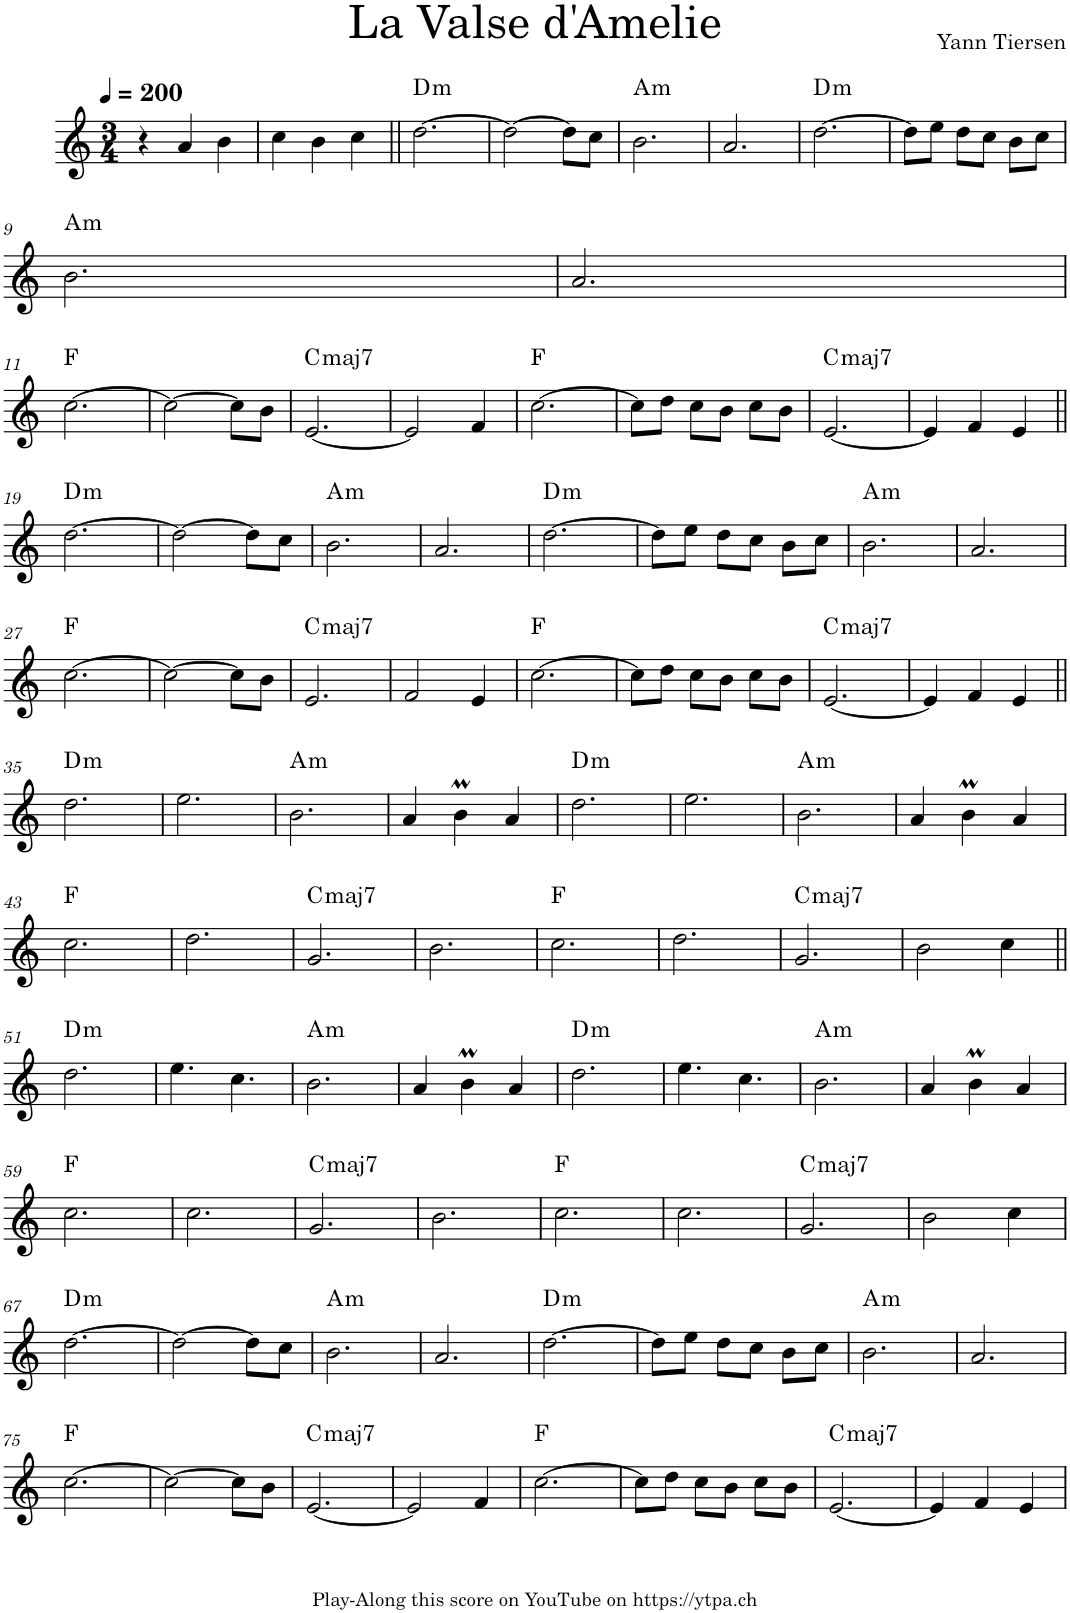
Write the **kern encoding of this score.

**kern	**harte
*part1	*part1
*staff1	*
*I"Piano	*
*I'Pno.	*
*clefG2	*
*k[]	*
*M3/4	*
*MM200	*
=1	=1
4r	.
4a/	.
4b\	.
=2	=2
4cc\	.
4b\	.
4cc\	.
=3||	=3||
!	!LO:H:kt=m
[2.dd\	D:min
=4	=4
2dd\_	.
8dd\L]	.
8cc\J	.
=5	=5
!	!LO:H:kt=m
2.b\	A:min
=6	=6
2.a/	.
=7	=7
!	!LO:H:kt=m
[2.dd\	D:min
=8	=8
8dd\L]	.
8ee\J	.
8dd\L	.
8cc\J	.
8b\L	.
8cc\J	.
!!LO:LB:g=z
=9	=9
!	!LO:H:kt=m
2.b\	A:min
=10	=10
2.a/	.
!!LO:LB:g=z
=11	=11
[2.cc\	F:maj
=12	=12
2cc\_	.
8cc\L]	.
8b\J	.
=13	=13
!	!LO:H:kt=maj7
[2.e/	C:maj7
=14	=14
2e/]	.
4f/	.
=15	=15
[2.cc\	F:maj
=16	=16
8cc\L]	.
8dd\J	.
8cc\L	.
8b\J	.
8cc\L	.
8b\J	.
=17	=17
!	!LO:H:kt=maj7
[2.e/	C:maj7
=18	=18
4e/]	.
4f/	.
4e/	.
!!LO:LB:g=z
=19||	=19||
!	!LO:H:kt=m
[2.dd\	D:min
=20	=20
2dd\_	.
8dd\L]	.
8cc\J	.
=21	=21
!	!LO:H:kt=m
2.b\	A:min
=22	=22
2.a/	.
=23	=23
!	!LO:H:kt=m
[2.dd\	D:min
=24	=24
8dd\L]	.
8ee\J	.
8dd\L	.
8cc\J	.
8b\L	.
8cc\J	.
=25	=25
!	!LO:H:kt=m
2.b\	A:min
=26	=26
2.a/	.
!!LO:LB:g=z
=27	=27
[2.cc\	F:maj
=28	=28
2cc\_	.
8cc\L]	.
8b\J	.
=29	=29
!	!LO:H:kt=maj7
2.e/	C:maj7
=30	=30
2f/	.
4e/	.
=31	=31
[2.cc\	F:maj
=32	=32
8cc\L]	.
8dd\J	.
8cc\L	.
8b\J	.
8cc\L	.
8b\J	.
=33	=33
!	!LO:H:kt=maj7
[2.e/	C:maj7
=34	=34
4e/]	.
4f/	.
4e/	.
!!LO:LB:g=z
=35||	=35||
!	!LO:H:kt=m
2.dd\	D:min
=36	=36
2.ee\	.
=37	=37
!	!LO:H:kt=m
2.b\	A:min
=38	=38
4a/	.
4bm\	.
4a/	.
=39	=39
!	!LO:H:kt=m
2.dd\	D:min
=40	=40
2.ee\	.
=41	=41
!	!LO:H:kt=m
2.b\	A:min
=42	=42
4a/	.
4bm\	.
4a/	.
!!LO:LB:g=z
=43	=43
2.cc\	F:maj
=44	=44
2.dd\	.
=45	=45
!	!LO:H:kt=maj7
2.g/	C:maj7
=46	=46
2.b\	.
=47	=47
2.cc\	F:maj
=48	=48
2.dd\	.
=49	=49
!	!LO:H:kt=maj7
2.g/	C:maj7
=50	=50
2b\	.
4cc\	.
!!LO:LB:g=z
=51||	=51||
!	!LO:H:kt=m
2.dd\	D:min
=52	=52
4.ee\	.
4.cc\	.
=53	=53
!	!LO:H:kt=m
2.b\	A:min
=54	=54
4a/	.
4bm\	.
4a/	.
=55	=55
!	!LO:H:kt=m
2.dd\	D:min
=56	=56
4.ee\	.
4.cc\	.
=57	=57
!	!LO:H:kt=m
2.b\	A:min
=58	=58
4a/	.
4bm\	.
4a/	.
!!LO:LB:g=z
=59	=59
2.cc\	F:maj
=60	=60
2.cc\	.
=61	=61
!	!LO:H:kt=maj7
2.g/	C:maj7
=62	=62
2.b\	.
=63	=63
2.cc\	F:maj
=64	=64
2.cc\	.
=65	=65
!	!LO:H:kt=maj7
2.g/	C:maj7
=66	=66
2b\	.
4cc\	.
!!LO:LB:g=z
=67	=67
!	!LO:H:kt=m
[2.dd\	D:min
=68	=68
2dd\_	.
8dd\L]	.
8cc\J	.
=69	=69
!	!LO:H:kt=m
2.b\	A:min
=70	=70
2.a/	.
=71	=71
!	!LO:H:kt=m
[2.dd\	D:min
=72	=72
8dd\L]	.
8ee\J	.
8dd\L	.
8cc\J	.
8b\L	.
8cc\J	.
=73	=73
!	!LO:H:kt=m
2.b\	A:min
=74	=74
2.a/	.
!!LO:LB:g=z
=75	=75
[2.cc\	F:maj
=76	=76
2cc\_	.
8cc\L]	.
8b\J	.
=77	=77
!	!LO:H:kt=maj7
[2.e/	C:maj7
=78	=78
2e/]	.
4f/	.
=79	=79
[2.cc\	F:maj
=80	=80
8cc\L]	.
8dd\J	.
8cc\L	.
8b\J	.
8cc\L	.
8b\J	.
=81	=81
!	!LO:H:kt=maj7
[2.e/	C:maj7
=82	=82
4e/]	.
4f/	.
4e/	.
=	=
*-	*-
